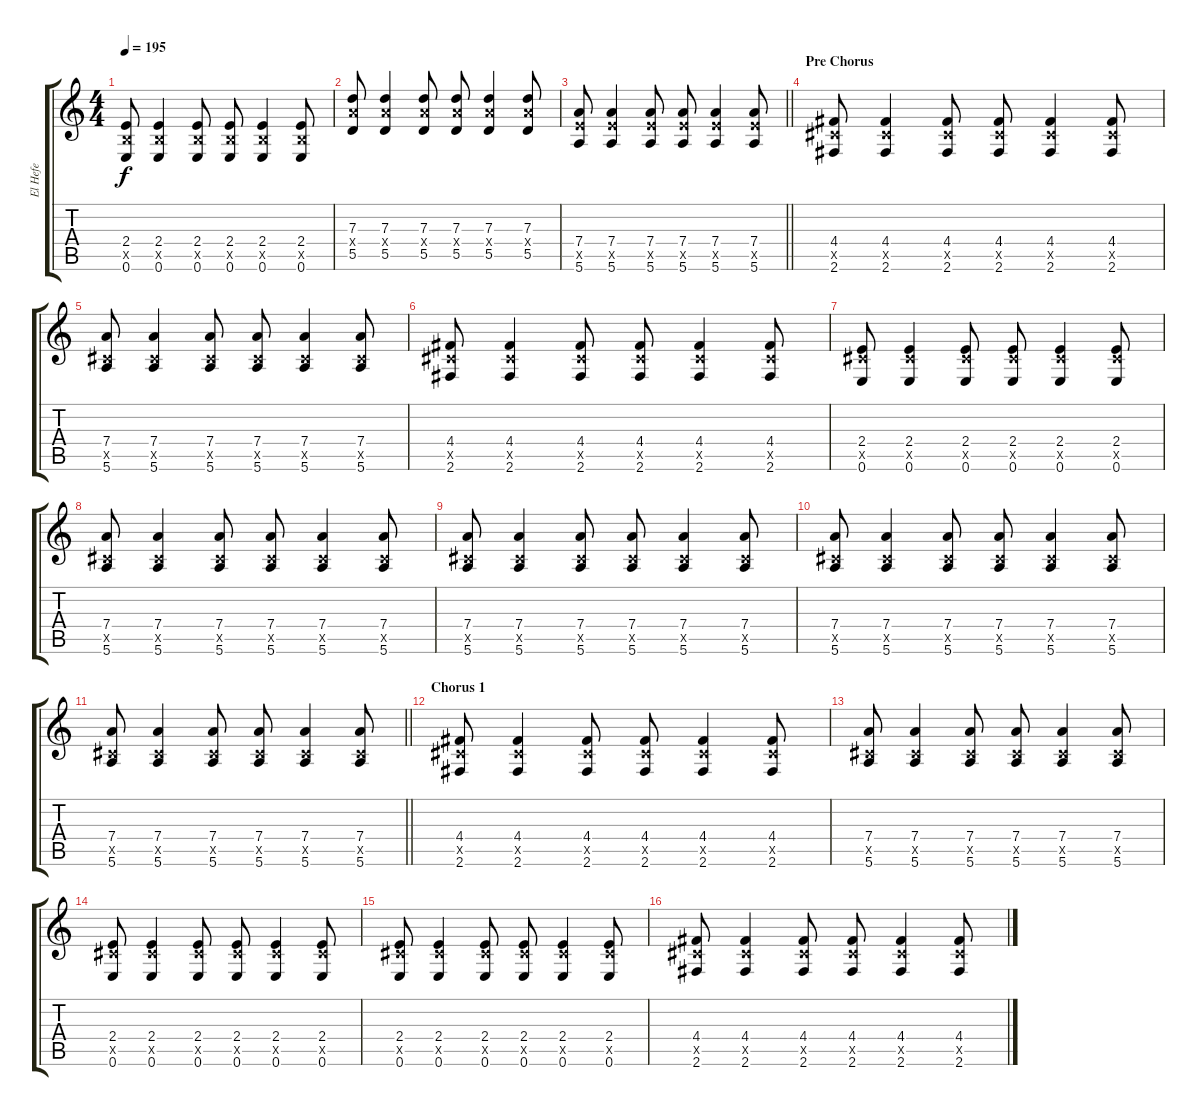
\track ("El Hefe" "El Hefe") {instrument distortionguitar}
\staff {score tabs}
\tuning (E4 B3 G3 D3 A2 E2) {hide}
\ts (4 4)
\tempo 195
\clef g2
\ks c
(2.4 2.5{x} 0.6).8{dy f} (2.4 2.5{x} 0.6).4 (2.4 2.5{x} 0.6).8 (2.4 2.5{x} 0.6).8 (2.4 2.5{x} 0.6).4 (2.4 2.5{x} 0.6).8 |
(7.3 7.4{x} 5.5).8 (7.3 7.4{x} 5.5).4 (7.3 7.4{x} 5.5).8 (7.3 7.4{x} 5.5).8 (7.3 7.4{x} 5.5).4 (7.3 7.4{x} 5.5).8 |
\barLineRight lightlight
(7.4 7.5{x} 5.6).8 (7.4 7.5{x} 5.6).4 (7.4 7.5{x} 5.6).8 (7.4 7.5{x} 5.6).8 (7.4 7.5{x} 5.6).4 (7.4 7.5{x} 5.6).8 |
\section ("" "Pre Chorus")
(4.4 4.5{x} 2.6).8 (4.4 4.5{x} 2.6).4 (4.4 4.5{x} 2.6).8 (4.4 4.5{x} 2.6).8 (4.4 4.5{x} 2.6).4 (4.4 4.5{x} 2.6).8 |
(7.4 4.5{x} 5.6).8 (7.4 4.5{x} 5.6).4 (7.4 4.5{x} 5.6).8 (7.4 4.5{x} 5.6).8 (7.4 4.5{x} 5.6).4 (7.4 4.5{x} 5.6).8 |
(4.4 4.5{x} 2.6).8 (4.4 4.5{x} 2.6).4 (4.4 4.5{x} 2.6).8 (4.4 4.5{x} 2.6).8 (4.4 4.5{x} 2.6).4 (4.4 4.5{x} 2.6).8 |
(2.4 4.5{x} 0.6).8 (2.4 4.5{x} 0.6).4 (2.4 4.5{x} 0.6).8 (2.4 4.5{x} 0.6).8 (2.4 4.5{x} 0.6).4 (2.4 4.5{x} 0.6).8 |
(7.4 4.5{x} 5.6).8 (7.4 4.5{x} 5.6).4 (7.4 4.5{x} 5.6).8 (7.4 4.5{x} 5.6).8 (7.4 4.5{x} 5.6).4 (7.4 4.5{x} 5.6).8 |
(7.4 4.5{x} 5.6).8 (7.4 4.5{x} 5.6).4 (7.4 4.5{x} 5.6).8 (7.4 4.5{x} 5.6).8 (7.4 4.5{x} 5.6).4 (7.4 4.5{x} 5.6).8 |
(7.4 4.5{x} 5.6).8 (7.4 4.5{x} 5.6).4 (7.4 4.5{x} 5.6).8 (7.4 4.5{x} 5.6).8 (7.4 4.5{x} 5.6).4 (7.4 4.5{x} 5.6).8 |
\barLineRight lightlight
(7.4 4.5{x} 5.6).8 (7.4 4.5{x} 5.6).4 (7.4 4.5{x} 5.6).8 (7.4 4.5{x} 5.6).8 (7.4 4.5{x} 5.6).4 (7.4 4.5{x} 5.6).8 |
\section ("" "Chorus 1")
(4.4 4.5{x} 2.6).8 (4.4 4.5{x} 2.6).4 (4.4 4.5{x} 2.6).8 (4.4 4.5{x} 2.6).8 (4.4 4.5{x} 2.6).4 (4.4 4.5{x} 2.6).8 |
(7.4 4.5{x} 5.6).8 (7.4 4.5{x} 5.6).4 (7.4 4.5{x} 5.6).8 (7.4 4.5{x} 5.6).8 (7.4 4.5{x} 5.6).4 (7.4 4.5{x} 5.6).8 |
(2.4 4.5{x} 0.6).8 (2.4 4.5{x} 0.6).4 (2.4 4.5{x} 0.6).8 (2.4 4.5{x} 0.6).8 (2.4 4.5{x} 0.6).4 (2.4 4.5{x} 0.6).8 |
(2.4 4.5{x} 0.6).8 (2.4 4.5{x} 0.6).4 (2.4 4.5{x} 0.6).8 (2.4 4.5{x} 0.6).8 (2.4 4.5{x} 0.6).4 (2.4 4.5{x} 0.6).8 |
(4.4 4.5{x} 2.6).8 (4.4 4.5{x} 2.6).4 (4.4 4.5{x} 2.6).8 (4.4 4.5{x} 2.6).8 (4.4 4.5{x} 2.6).4 (4.4 4.5{x} 2.6).8
